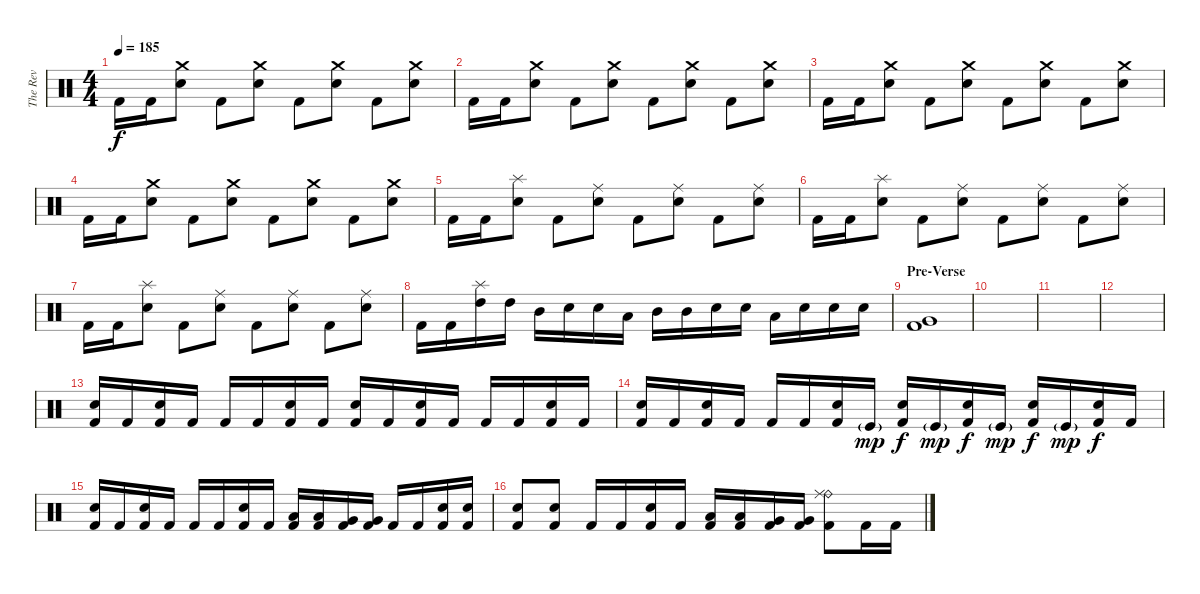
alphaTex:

\track ("The Rev" "The Rev") {instrument percussion}
\staff {score}
\articulation defaults
\ts (4 4)
\tempo 185
\clef neutral
\ks c "Kick (hit) 2".16{dy f} "Kick (hit) 2".16
("Crash medium (hit)" "Electric Snare (hit)").8 "Kick (hit) 2".8 ("Crash medium (hit)" "Electric Snare (hit)").8 "Kick (hit) 2".8 ("Crash medium (hit)" "Electric Snare (hit)").8 "Kick (hit) 2".8 ("Crash medium (hit)" "Electric Snare (hit)").8 |
"Kick (hit) 2".16 "Kick (hit) 2".16 ("Crash medium (hit)" "Electric Snare (hit)").8 "Kick (hit) 2".8 ("Crash medium (hit)" "Electric Snare (hit)").8 "Kick (hit) 2".8 ("Crash medium (hit)" "Electric Snare (hit)").8 "Kick (hit) 2".8 ("Crash medium (hit)" "Electric Snare (hit)").8 |
"Kick (hit) 2".16 "Kick (hit) 2".16 ("Crash medium (hit)" "Electric Snare (hit)").8 "Kick (hit) 2".8 ("Crash medium (hit)" "Electric Snare (hit)").8 "Kick (hit) 2".8 ("Crash medium (hit)" "Electric Snare (hit)").8 "Kick (hit) 2".8 ("Crash medium (hit)" "Electric Snare (hit)").8 |
"Kick (hit) 2".16 "Kick (hit) 2".16 ("Crash medium (hit)" "Electric Snare (hit)").8 "Kick (hit) 2".8 ("Crash medium (hit)" "Electric Snare (hit)").8 "Kick (hit) 2".8 ("Crash medium (hit)" "Electric Snare (hit)").8 "Kick (hit) 2".8 ("Crash medium (hit)" "Electric Snare (hit)").8 |
"Kick (hit) 2".16 "Kick (hit) 2".16 ("Splash (hit)" "Electric Snare (hit)").8 "Kick (hit) 2".8 ("Ride (middle)" "Electric Snare (hit)").8 "Kick (hit) 2".8 ("Ride (middle)" "Electric Snare (hit)").8 "Kick (hit) 2".8 ("Ride (middle)" "Electric Snare (hit)").8 |
"Kick (hit) 2".16 "Kick (hit) 2".16 ("Splash (hit)" "Electric Snare (hit)").8 "Kick (hit) 2".8 ("Ride (middle)" "Electric Snare (hit)").8 "Kick (hit) 2".8 ("Ride (middle)" "Electric Snare (hit)").8 "Kick (hit) 2".8 ("Ride (middle)" "Electric Snare (hit)").8 |
"Kick (hit) 2".16 "Kick (hit) 2".16 ("Splash (hit)" "Electric Snare (hit)").8 "Kick (hit) 2".8 ("Ride (middle)" "Electric Snare (hit)").8 "Kick (hit) 2".8 ("Ride (middle)" "Electric Snare (hit)").8 "Kick (hit) 2".8 ("Ride (middle)" "Electric Snare (hit)").8 |
"Kick (hit) 2".16 "Kick (hit) 2".16 ("Splash (hit)" "High Tom (hit)").16 "High Tom (hit)".16 "Mid Tom (hit)".16 "Electric Snare (hit)".16 "Electric Snare (hit)".16 "Low Tom (hit)".16 "Mid Tom (hit)".16 "Mid Tom (hit)".16 "Electric Snare (hit)".16 "Electric Snare (hit)".16 "Low Tom (hit)".16 "Electric Snare (hit)".16 "Electric Snare (hit)".16 "Electric Snare (hit)".16 |
\section ("" "Pre-Verse")
("Very Low Tom (hit)" "Kick (hit) 2").1 |
|
|
|
("Electric Snare (hit)" "Kick (hit) 2").16 "Kick (hit) 2".16 ("Electric Snare (hit)" "Kick (hit) 2").16 "Kick (hit) 2".16 "Kick (hit) 2".16 "Kick (hit) 2".16 ("Electric Snare (hit)" "Kick (hit) 2").16 "Kick (hit) 2".16 ("Electric Snare (hit)" "Kick (hit) 2").16 "Kick (hit) 2".16 ("Electric Snare (hit)" "Kick (hit) 2").16 "Kick (hit) 2".16 "Kick (hit) 2".16 "Kick (hit) 2".16 ("Electric Snare (hit)" "Kick (hit) 2").16 "Kick (hit) 2".16 |
("Electric Snare (hit)" "Kick (hit) 2").16 "Kick (hit) 2".16 ("Electric Snare (hit)" "Kick (hit) 2").16 "Kick (hit) 2".16 "Kick (hit) 2".16 "Kick (hit) 2".16 ("Electric Snare (hit)" "Kick (hit) 2").16 "Kick (hit)"{g}.16{dy mp} ("Electric Snare (hit)" "Kick (hit) 2").16{dy f} "Kick (hit)"{g}.16{dy mp} ("Electric Snare (hit)" "Kick (hit) 2").16{dy f} "Kick (hit)"{g}.16{dy mp} ("Electric Snare (hit)" "Kick (hit) 2").16{dy f} "Kick (hit)"{g}.16{dy mp} ("Electric Snare (hit)" "Kick (hit) 2").16{dy f} "Kick (hit) 2".16 |
("Electric Snare (hit)" "Kick (hit) 2").16 "Kick (hit) 2".16 ("Electric Snare (hit)" "Kick (hit) 2").16 "Kick (hit) 2".16 "Kick (hit) 2".16 "Kick (hit) 2".16 ("Electric Snare (hit)" "Kick (hit) 2").16 "Kick (hit) 2".16 ("Low Tom (hit)" "Kick (hit) 2").16 ("Low Tom (hit)" "Kick (hit) 2").16 ("Very Low Tom (hit)" "Kick (hit) 2").16 ("Very Low Tom (hit)" "Kick (hit) 2").16 "Kick (hit) 2".16 "Kick (hit) 2".16 ("Electric Snare (hit)" "Kick (hit) 2").16 ("Electric Snare (hit)" "Kick (hit) 2").16 |
("Electric Snare (hit)" "Kick (hit) 2").8 ("Electric Snare (hit)" "Kick (hit) 2").8 "Kick (hit) 2".16 "Kick (hit) 2".16 ("Electric Snare (hit)" "Kick (hit) 2").16 "Kick (hit) 2".16 ("Low Tom (hit)" "Kick (hit) 2").16 ("Low Tom (hit)" "Kick (hit) 2").16 ("Very Low Tom (hit)" "Kick (hit) 2").16 ("Very Low Tom (hit)" "Kick (hit) 2").16 ("Ride (bell)" "Ride (middle)" "Kick (hit) 2").8 "Kick (hit) 2".16 "Kick (hit) 2".16
